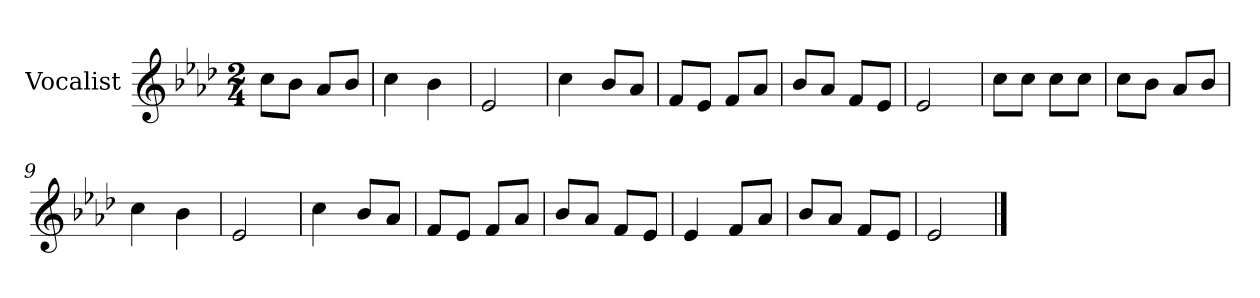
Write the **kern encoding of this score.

**kern
*part1
*staff1
*I"Vocalist
*k[b-e-a-d-]
*A-:
*M2/4
=
8ccL
8b-J
8a-L
8b-J
=1
4cc
4b-
=2
2e-
=3
4cc
8b-L
8a-J
=4
8fL
8e-J
8fL
8a-J
=5
8b-L
8a-J
8fL
8e-J
=6
2e-
=7
8ccL
8ccJ
8ccL
8ccJ
=8
8ccL
8b-J
8a-L
8b-J
=9
4cc
4b-
=10
2e-
=11
4cc
8b-L
8a-J
=12
8fL
8e-J
8fL
8a-J
=13
8b-L
8a-J
8fL
8e-J
=14
4e-
8fL
8a-J
=15
8b-L
8a-J
8fL
8e-J
=16
2e-
==
*-
